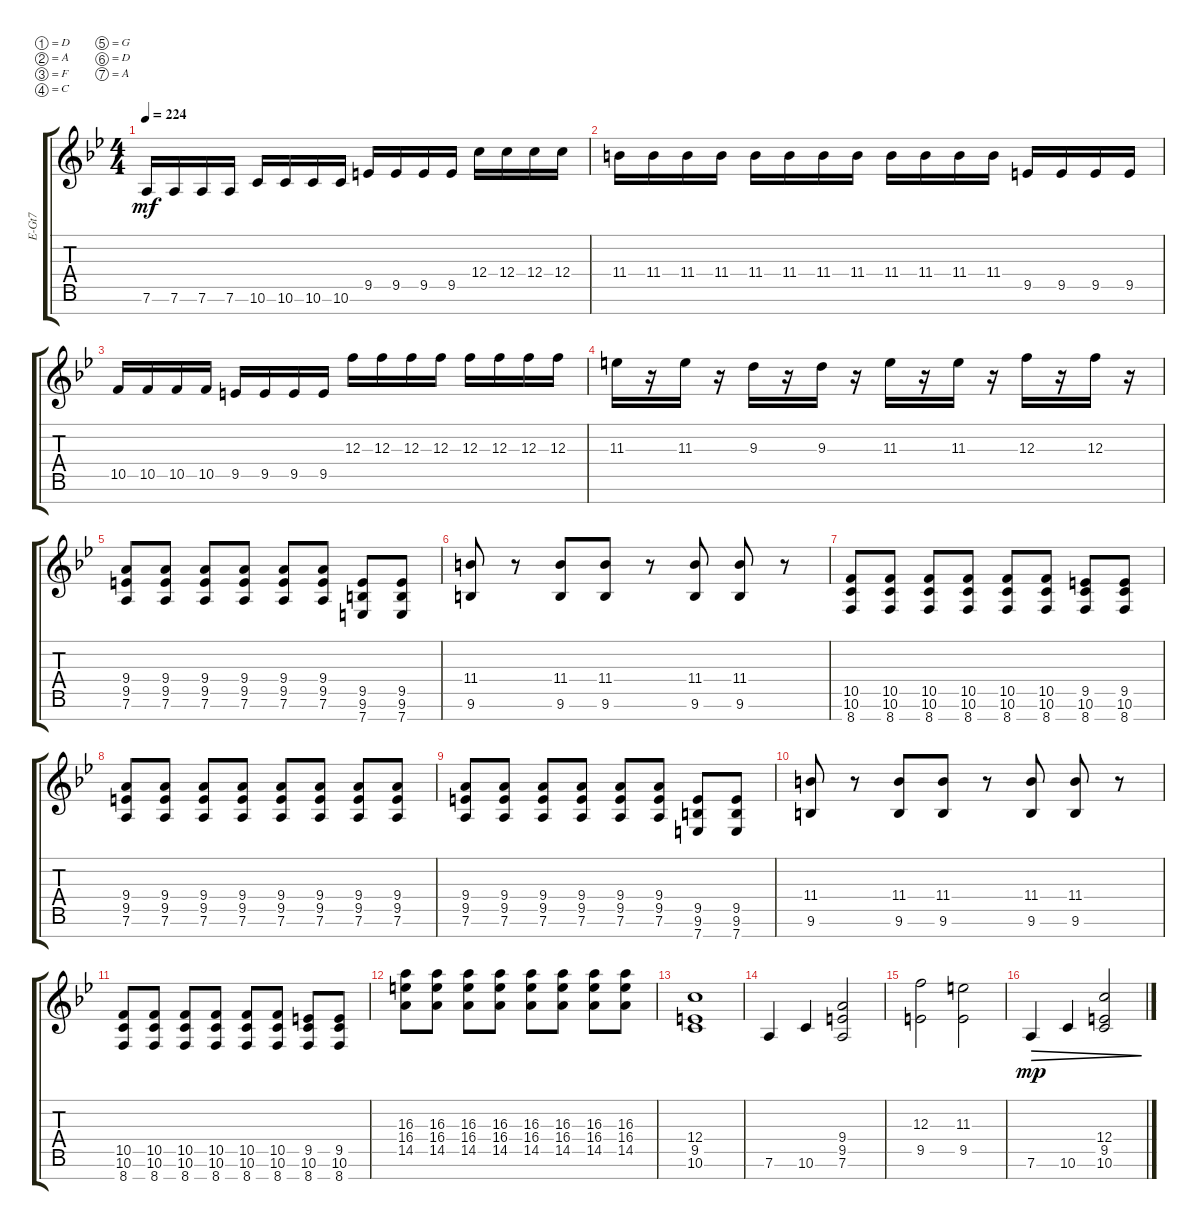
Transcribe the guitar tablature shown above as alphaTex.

\defaultSystemsLayout 4
\bracketExtendMode groupsimilarinstruments
\otherSystemsTrackNameOrientation horizontal
\track ("Electric Guitar" "E-Gt7") {instrument distortionguitar}
\staff {score tabs}
\tuning (D4 A3 F3 C3 G2 D2 A1)
\ts (4 4)
\tempo 224
\clef g2
\ks bb
7.6{acc forcenatural}.16{dy mf beam Up} 7.6{acc forcenatural}.16{beam Up} 7.6{acc forcenatural}.16{beam Up} 7.6{acc forcenatural}.16{beam Up} 10.6{acc forcenatural}.16{beam Up} 10.6{acc forcenatural}.16{beam Up} 10.6{acc forcenatural}.16{beam Up} 10.6{acc forcenatural}.16{beam Up} 9.5{acc #}.16{beam Up} 9.5{acc #}.16{beam Up} 9.5{acc #}.16{beam Up} 9.5{acc #}.16{beam Up} 12.4{acc forcenatural}.16{beam Down} 12.4{acc forcenatural}.16{beam Down} 12.4{acc forcenatural}.16{beam Down} 12.4{acc forcenatural}.16{beam Down} |
11.4{acc #}.16{beam Down} 11.4{acc #}.16{beam Down} 11.4{acc #}.16{beam Down} 11.4{acc #}.16{beam Down} 11.4{acc #}.16{beam Down} 11.4{acc #}.16{beam Down} 11.4{acc #}.16{beam Down} 11.4{acc #}.16{beam Down} 11.4{acc #}.16{beam Down} 11.4{acc #}.16{beam Down} 11.4{acc #}.16{beam Down} 11.4{acc #}.16{beam Down} 9.5{acc #}.16{beam Up} 9.5{acc #}.16{beam Up} 9.5{acc #}.16{beam Up} 9.5{acc #}.16{beam Up} |
10.5{acc forcenatural}.16{beam Up} 10.5{acc forcenatural}.16{beam Up} 10.5{acc forcenatural}.16{beam Up} 10.5{acc forcenatural}.16{beam Up} 9.5{acc #}.16{beam Up} 9.5{acc #}.16{beam Up} 9.5{acc #}.16{beam Up} 9.5{acc #}.16{beam Up} 12.3{acc forcenatural}.16{beam Down} 12.3{acc forcenatural}.16{beam Down} 12.3{acc forcenatural}.16{beam Down} 12.3{acc forcenatural}.16{beam Down} 12.3{acc forcenatural}.16{beam Down} 12.3{acc forcenatural}.16{beam Down} 12.3{acc forcenatural}.16{beam Down} 12.3{acc forcenatural}.16{beam Down} |
11.3{acc #}.16{beam Down} r.16{beam Down} 11.3{acc #}.16{beam Down} r.16{beam Down} 9.3{acc forcenatural}.16{beam Down} r.16{beam Down} 9.3{acc forcenatural}.16{beam Down} r.16{beam Down} 11.3{acc #}.16{beam Down} r.16{beam Down} 11.3{acc #}.16{beam Down} r.16{beam Down} 12.3{acc forcenatural}.16{beam Down} r.16{beam Down} 12.3{acc forcenatural}.16{beam Down} r.16{beam Down} |
(7.6{acc forcenatural} 9.5{acc #} 9.4{acc forcenatural}).8{beam Up} (7.6{acc forcenatural} 9.5{acc #} 9.4{acc forcenatural}).8{beam Up} (7.6{acc forcenatural} 9.5{acc #} 9.4{acc forcenatural}).8{beam Up} (7.6{acc forcenatural} 9.5{acc #} 9.4{acc forcenatural}).8{beam Up} (7.6{acc forcenatural} 9.5{acc #} 9.4{acc forcenatural}).8{beam Up} (7.6{acc forcenatural} 9.5{acc #} 9.4{acc forcenatural}).8{beam Up} (9.6{acc #} 9.5{acc #} 7.7{acc #}).8{beam Up} (9.6{acc #} 9.5{acc #} 7.7{acc #}).8{beam Up} |
(9.6{acc #} 11.4{acc #}).8{beam Up} r.8{beam Up} (9.6{acc #} 11.4{acc #}).8{beam Up} (9.6{acc #} 11.4{acc #}).8{beam Up} r.8{beam Up} (9.6{acc #} 11.4{acc #}).8{beam Up} (9.6{acc #} 11.4{acc #}).8{beam Up} r.8{beam Up} |
(10.5{acc forcenatural} 10.6{acc forcenatural} 8.7{acc forcenatural}).8{beam Up} (10.5{acc forcenatural} 10.6{acc forcenatural} 8.7{acc forcenatural}).8{beam Up} (10.5{acc forcenatural} 10.6{acc forcenatural} 8.7{acc forcenatural}).8{beam Up} (10.5{acc forcenatural} 10.6{acc forcenatural} 8.7{acc forcenatural}).8{beam Up} (10.5{acc forcenatural} 10.6{acc forcenatural} 8.7{acc forcenatural}).8{beam Up} (10.5{acc forcenatural} 10.6{acc forcenatural} 8.7{acc forcenatural}).8{beam Up} (9.5{acc #} 10.6{acc forcenatural} 8.7{acc forcenatural}).8{beam Up} (9.5{acc #} 10.6{acc forcenatural} 8.7{acc forcenatural}).8{beam Up} |
(9.4{acc forcenatural} 9.5{acc #} 7.6{acc forcenatural}).8{beam Up} (9.4{acc forcenatural} 9.5{acc #} 7.6{acc forcenatural}).8{beam Up} (9.4{acc forcenatural} 9.5{acc #} 7.6{acc forcenatural}).8{beam Up} (9.4{acc forcenatural} 9.5{acc #} 7.6{acc forcenatural}).8{beam Up} (9.4{acc forcenatural} 9.5{acc #} 7.6{acc forcenatural}).8{beam Up} (9.4{acc forcenatural} 9.5{acc #} 7.6{acc forcenatural}).8{beam Up} (9.4{acc forcenatural} 9.5{acc #} 7.6{acc forcenatural}).8{beam Up} (9.4{acc forcenatural} 9.5{acc #} 7.6{acc forcenatural}).8{beam Up} |
(7.6{acc forcenatural} 9.5{acc #} 9.4{acc forcenatural}).8{beam Up} (7.6{acc forcenatural} 9.5{acc #} 9.4{acc forcenatural}).8{beam Up} (7.6{acc forcenatural} 9.5{acc #} 9.4{acc forcenatural}).8{beam Up} (7.6{acc forcenatural} 9.5{acc #} 9.4{acc forcenatural}).8{beam Up} (7.6{acc forcenatural} 9.5{acc #} 9.4{acc forcenatural}).8{beam Up} (7.6{acc forcenatural} 9.5{acc #} 9.4{acc forcenatural}).8{beam Up} (9.6{acc #} 9.5{acc #} 7.7{acc #}).8{beam Up} (9.6{acc #} 9.5{acc #} 7.7{acc #}).8{beam Up} |
(9.6{acc #} 11.4{acc #}).8{beam Up} r.8{beam Up} (9.6{acc #} 11.4{acc #}).8{beam Up} (9.6{acc #} 11.4{acc #}).8{beam Up} r.8{beam Up} (9.6{acc #} 11.4{acc #}).8{beam Up} (9.6{acc #} 11.4{acc #}).8{beam Up} r.8{beam Up} |
(10.5{acc forcenatural} 10.6{acc forcenatural} 8.7{acc forcenatural}).8{beam Up} (10.5{acc forcenatural} 10.6{acc forcenatural} 8.7{acc forcenatural}).8{beam Up} (10.5{acc forcenatural} 10.6{acc forcenatural} 8.7{acc forcenatural}).8{beam Up} (10.5{acc forcenatural} 10.6{acc forcenatural} 8.7{acc forcenatural}).8{beam Up} (10.5{acc forcenatural} 10.6{acc forcenatural} 8.7{acc forcenatural}).8{beam Up} (10.5{acc forcenatural} 10.6{acc forcenatural} 8.7{acc forcenatural}).8{beam Up} (9.5{acc #} 10.6{acc forcenatural} 8.7{acc forcenatural}).8{beam Up} (9.5{acc #} 10.6{acc forcenatural} 8.7{acc forcenatural}).8{beam Up} |
(14.5{acc forcenatural} 16.4{acc #} 16.3{acc forcenatural}).8{beam Down} (14.5{acc forcenatural} 16.4{acc #} 16.3{acc forcenatural}).8{beam Down} (14.5{acc forcenatural} 16.4{acc #} 16.3{acc forcenatural}).8{beam Down} (14.5{acc forcenatural} 16.4{acc #} 16.3{acc forcenatural}).8{beam Down} (14.5{acc forcenatural} 16.4{acc #} 16.3{acc forcenatural}).8{beam Down} (14.5{acc forcenatural} 16.4{acc #} 16.3{acc forcenatural}).8{beam Down} (14.5{acc forcenatural} 16.4{acc #} 16.3{acc forcenatural}).8{beam Down} (14.5{acc forcenatural} 16.4{acc #} 16.3{acc forcenatural}).8{beam Down} |
(12.4{acc forcenatural} 10.6{acc forcenatural} 9.5{acc #}).1{beam Up} |
7.6{acc forcenatural}.4{beam Up} 10.6{acc forcenatural}.4{beam Up} (7.6{acc forcenatural} 9.5{acc #} 9.4{acc forcenatural}).2{beam Up} |
(9.5{acc #} 12.3{acc forcenatural}).2{beam Down} (9.5{acc #} 11.3{acc #}).2{beam Down} |
7.6{acc forcenatural}.4{dec dy mp beam Up} 10.6{acc forcenatural}.4{dec beam Up} (10.6{acc forcenatural} 9.5{acc #} 12.4{acc forcenatural}).2{dec beam Up}
